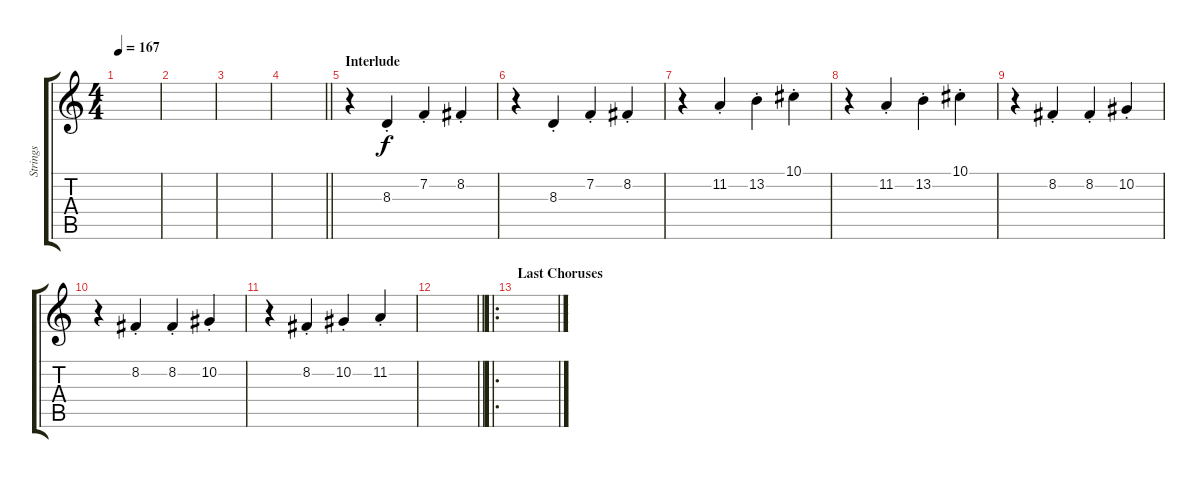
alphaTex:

\track ("Strings" "Strings") {instrument pizzicatostrings}
\staff {score tabs}
\tuning (Eb4 Bb3 Gb3 Db3 Ab2 Db2) {hide}
\ts (4 4)
\tempo 167
\clef g2
\ks c
|
|
|
\barLineRight lightlight
|
\section ("" "Interlude")
r.4 8.3{st}.4 7.2{st}.4 8.2{st}.4 |
r.4 8.3{st}.4 7.2{st}.4 8.2{st}.4 |
r.4 11.2{st}.4 13.2{st}.4 10.1{st}.4 |
r.4 11.2{st}.4 13.2{st}.4 10.1{st}.4 |
r.4 8.2{st}.4 8.2{st}.4 10.2{st}.4 |
r.4 8.2{st}.4 8.2{st}.4 10.2{st}.4 |
r.4 8.2{st}.4 10.2{st}.4 11.2{st}.4 |
\barLineRight lightlight
|
\ro
\section ("" "Last Choruses")
